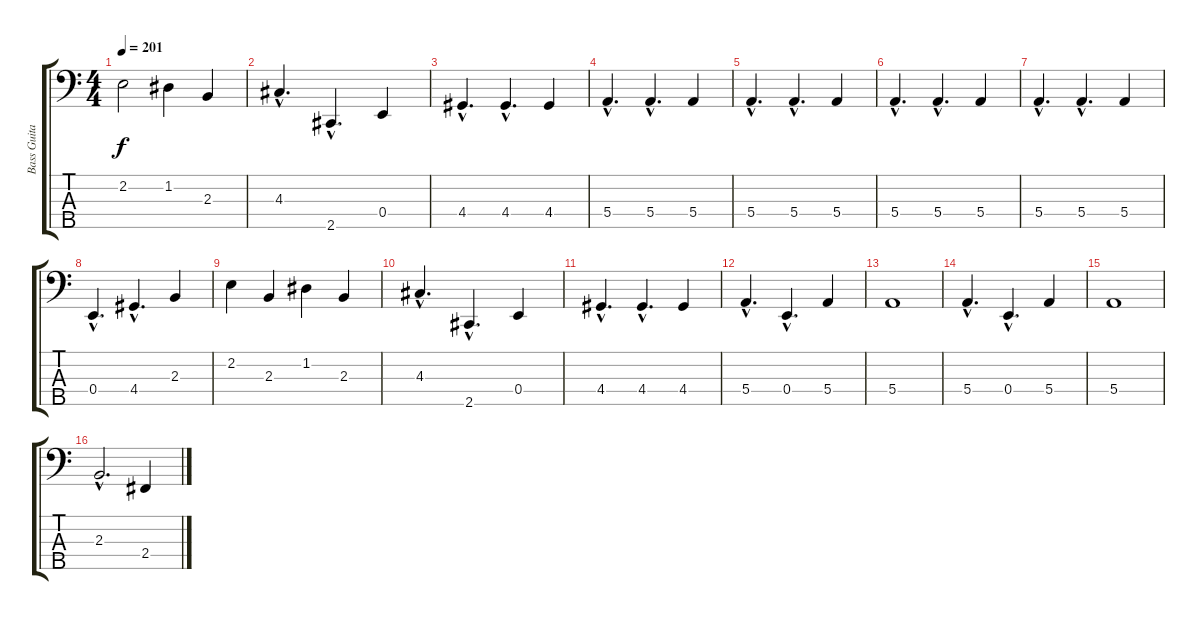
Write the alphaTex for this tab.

\track ("Bass Guitar" "Bass Guita") {instrument electricbassfinger}
\staff {score tabs}
\tuning (G2 D2 A1 E1 B0) {hide}
\ts (4 4)
\tempo 201
\clef f4
\ks c
2.2.2{dy f} 1.2.4 2.3.4 |
4.3{hac}.4{d} 2.5{hac}.4{d} 0.4.4 |
4.4{hac}.4{d} 4.4{hac}.4{d} 4.4.4 |
5.4{hac}.4{d} 5.4{hac}.4{d} 5.4.4 |
5.4{hac}.4{d} 5.4{hac}.4{d} 5.4.4 |
5.4{hac}.4{d} 5.4{hac}.4{d} 5.4.4 |
5.4{hac}.4{d} 5.4{hac}.4{d} 5.4.4 |
0.4{hac}.4{d} 4.4{hac}.4{d} 2.3.4 |
2.2.4 2.3.4 1.2.4 2.3.4 |
4.3{hac}.4{d} 2.5{hac}.4{d} 0.4.4 |
4.4{hac}.4{d} 4.4{hac}.4{d} 4.4.4 |
5.4{hac}.4{d} 0.4{hac}.4{d} 5.4.4 |
5.4.1 |
5.4{hac}.4{d} 0.4{hac}.4{d} 5.4.4 |
5.4.1 |
2.3{hac}.2{d} 2.4.4
